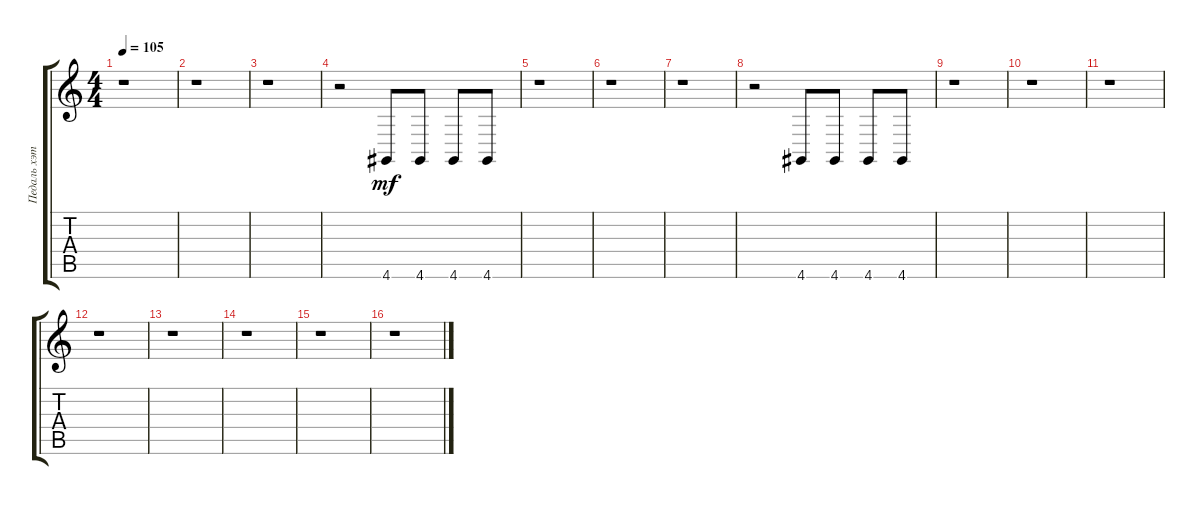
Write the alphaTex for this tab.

\track ("Педаль хэт" "Педаль хэт") {instrument acousticgrandpiano}
\staff {score tabs}
\tuning (E4 B3 G3 D3 A2 E2) {hide}
\ts (4 4)
\tempo 105
\clef g2
\ks c
r.1{dy mf} |
r.1 |
r.1 |
r.2 4.6.8 4.6.8 4.6.8 4.6.8 |
r.1 |
r.1 |
r.1 |
r.2 4.6.8 4.6.8 4.6.8 4.6.8 |
r.1 |
r.1 |
r.1 |
r.1 |
r.1 |
r.1 |
r.1 |
r.1
